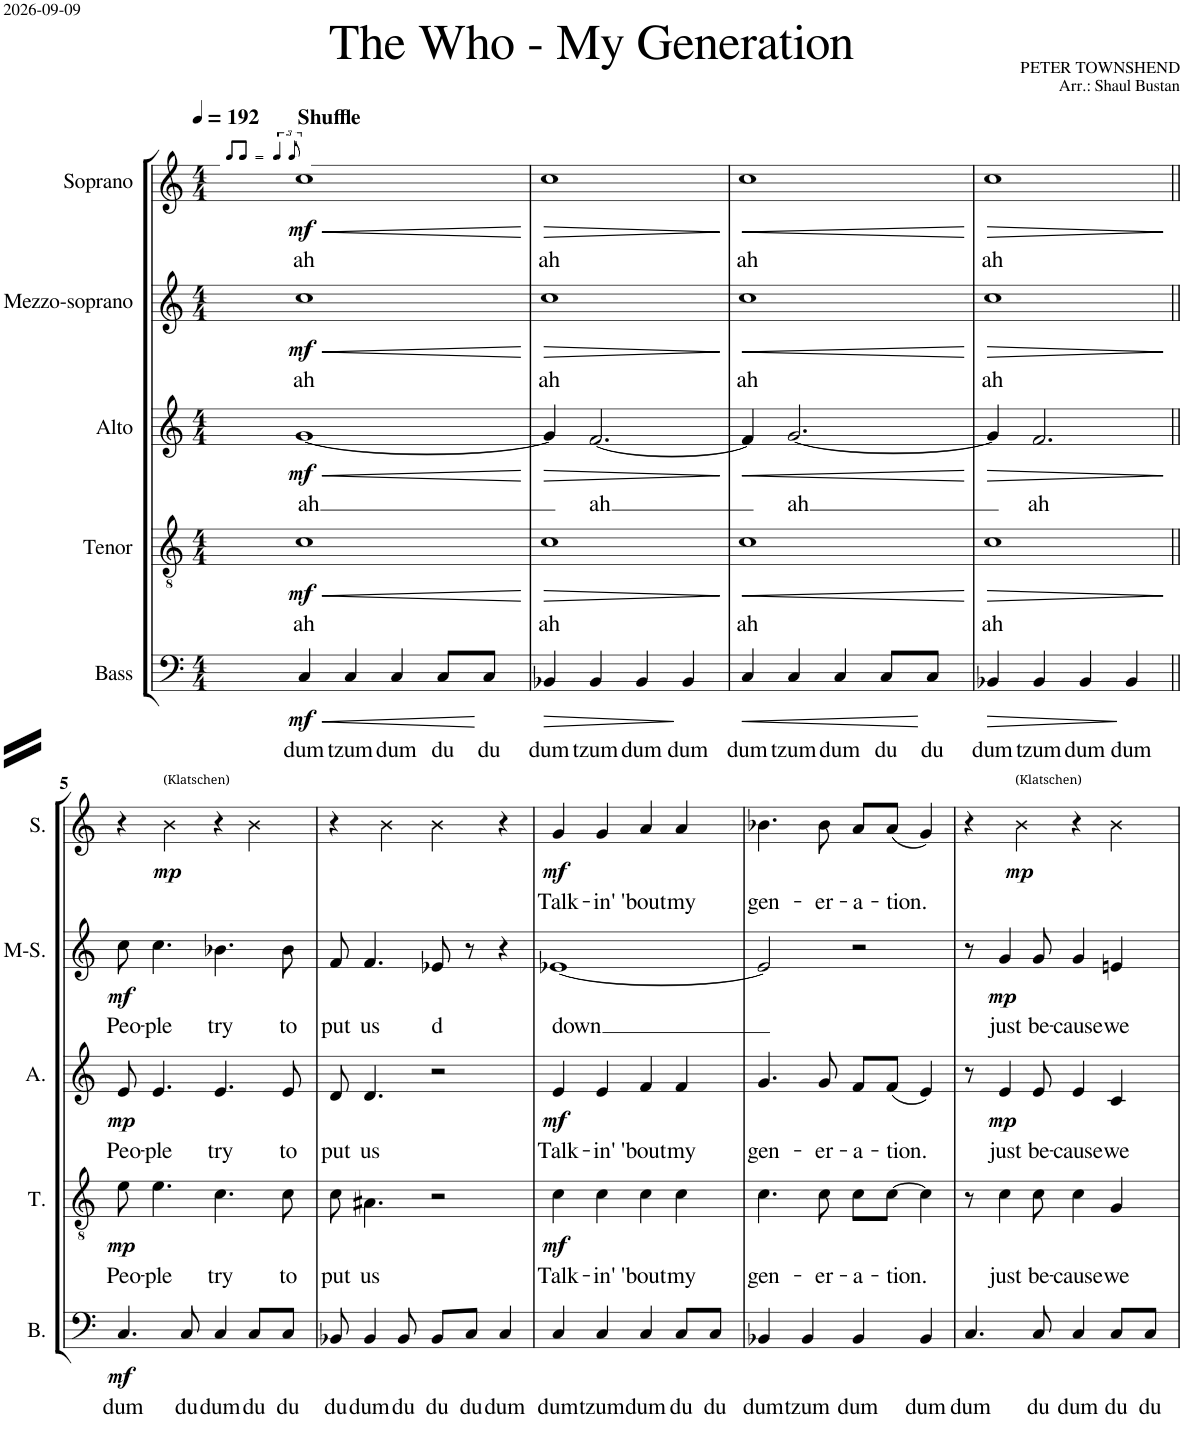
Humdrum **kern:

**kern	**text	**text	**dynam	**kern	**text	**text	**dynam	**kern	**text	**text	**dynam	**kern	**text	**text	**dynam	**kern	**text	**text	**dynam
*part5	*part5	*part5	*part5	*part4	*part4	*part4	*part4	*part3	*part3	*part3	*part3	*part2	*part2	*part2	*part2	*part1	*part1	*part1	*part1
*staff5	*staff5	*staff5	*staff5	*staff4	*staff4	*staff4	*staff4	*staff3	*staff3	*staff3	*staff3	*staff2	*staff2	*staff2	*staff2	*staff1	*staff1	*staff1	*staff1
*I"Bass	*	*	*	*I"Tenor	*	*	*	*I"Alto	*	*	*	*I"Mezzo-soprano	*	*	*	*I"Soprano	*	*	*
*I'B.	*	*	*	*I'T.	*	*	*	*I'A.	*	*	*	*I'M-S.	*	*	*	*I'S.	*	*	*
*clefF4	*	*	*	*clefGv2	*	*	*	*clefG2	*	*	*	*clefG2	*	*	*	*clefG2	*	*	*
*k[]	*	*	*	*k[]	*	*	*	*k[]	*	*	*	*k[]	*	*	*	*k[]	*	*	*
*M4/4	*	*	*	*M4/4	*	*	*	*M4/4	*	*	*	*M4/4	*	*	*	*M4/4	*	*	*
*MM192	*	*	*	*MM192	*	*	*	*MM192	*	*	*	*MM192	*	*	*	*MM192	*	*	*
=1	=1	=1	=1	=1	=1	=1	=1	=1	=1	=1	=1	=1	=1	=1	=1	=1	=1	=1	=1
!	!	!	!	!	!	!	!	!	!	!	!	!	!	!	!	!LO:TX:a:B:t=Shuffle	!	!	!
!	!	!LO:LY:b	!LO:HP:b	!	!	!LO:LY:b	!LO:HP:b	!	!	!LO:LY:b	!LO:HP:b	!	!	!LO:LY:b	!LO:HP:b	!	!	!LO:LY:b	!LO:HP:b
!	!	!	!LO:DY:n=1:b	!	!	!	!LO:DY:n=1:b	!	!	!	!LO:DY:n=1:b	!	!	!	!LO:DY:n=1:b	!	!	!	!LO:DY:n=1:b
4C/	.	dum	< mf	1c	.	ah	< mf	[1g	.	ah	< mf	1cc	.	ah	< mf	1cc	.	ah	< mf
!	!	!LO:LY:b	!	!	!	!	!	!	!	!	!	!	!	!	!	!	!	!	!
4C/	.	tzum	.	.	.	.	.	.	.	.	.	.	.	.	.	.	.	.	.
!	!	!LO:LY:b	!	!	!	!	!	!	!	!	!	!	!	!	!	!	!	!	!
4C/	.	dum	.	.	.	.	.	.	.	.	.	.	.	.	.	.	.	.	.
!	!	!LO:LY:b	!	!	!	!	!	!	!	!	!	!	!	!	!	!	!	!	!
8C/L	.	du	.	.	.	.	.	.	.	.	.	.	.	.	.	.	.	.	.
!	!	!LO:LY:b	!	!	!	!	!	!	!	!	!	!	!	!	!	!	!	!	!
8C/J	.	du	[	.	.	.	.	.	.	.	.	.	.	.	.	.	.	.	.
.	.	.	.	.	.	.	[	.	.	.	[	.	.	.	[	.	.	.	[
=2	=2	=2	=2	=2	=2	=2	=2	=2	=2	=2	=2	=2	=2	=2	=2	=2	=2	=2	=2
!	!	!LO:LY:b	!LO:HP:b	!	!	!LO:LY:b	!LO:HP:b	!	!	!	!LO:HP:b	!	!	!LO:LY:b	!LO:HP:b	!	!	!LO:LY:b	!LO:HP:b
4BB-X/	.	dum	>	1c	.	ah	>	4g/]	.	.	>	1cc	.	ah	>	1cc	.	ah	>
!	!	!LO:LY:b	!	!	!	!	!	!	!	!LO:LY:b	!	!	!	!	!	!	!	!	!
4BB-/	.	tzum	.	.	.	.	.	[2.f/	.	ah	.	.	.	.	.	.	.	.	.
!	!	!LO:LY:b	!	!	!	!	!	!	!	!	!	!	!	!	!	!	!	!	!
4BB-/	.	dum	.	.	.	.	.	.	.	.	.	.	.	.	.	.	.	.	.
!	!	!LO:LY:b	!	!	!	!	!	!	!	!	!	!	!	!	!	!	!	!	!
4BB-/	.	dum	]	.	.	.	.	.	.	.	.	.	.	.	.	.	.	.	.
.	.	.	.	.	.	.	]	.	.	.	]	.	.	.	]	.	.	.	]
=3	=3	=3	=3	=3	=3	=3	=3	=3	=3	=3	=3	=3	=3	=3	=3	=3	=3	=3	=3
!	!	!LO:LY:b	!LO:HP:b	!	!	!LO:LY:b	!LO:HP:b	!	!	!	!LO:HP:b	!	!	!LO:LY:b	!LO:HP:b	!	!	!LO:LY:b	!LO:HP:b
4C/	.	dum	<	1c	.	ah	<	4f/]	.	.	<	1cc	.	ah	<	1cc	.	ah	<
!	!	!LO:LY:b	!	!	!	!	!	!	!	!LO:LY:b	!	!	!	!	!	!	!	!	!
4C/	.	tzum	.	.	.	.	.	[2.g/	.	ah	.	.	.	.	.	.	.	.	.
!	!	!LO:LY:b	!	!	!	!	!	!	!	!	!	!	!	!	!	!	!	!	!
4C/	.	dum	.	.	.	.	.	.	.	.	.	.	.	.	.	.	.	.	.
!	!	!LO:LY:b	!	!	!	!	!	!	!	!	!	!	!	!	!	!	!	!	!
8C/L	.	du	.	.	.	.	.	.	.	.	.	.	.	.	.	.	.	.	.
!	!	!LO:LY:b	!	!	!	!	!	!	!	!	!	!	!	!	!	!	!	!	!
8C/J	.	du	[	.	.	.	.	.	.	.	.	.	.	.	.	.	.	.	.
.	.	.	.	.	.	.	[	.	.	.	[	.	.	.	[	.	.	.	[
=4	=4	=4	=4	=4	=4	=4	=4	=4	=4	=4	=4	=4	=4	=4	=4	=4	=4	=4	=4
!	!	!LO:LY:b	!LO:HP:b	!	!	!LO:LY:b	!LO:HP:b	!	!	!	!LO:HP:b	!	!	!LO:LY:b	!LO:HP:b	!	!	!LO:LY:b	!LO:HP:b
4BB-X/	.	dum	>	1c	.	ah	>	4g/]	.	.	>	1cc	.	ah	>	1cc	.	ah	>
!	!	!LO:LY:b	!	!	!	!	!	!	!	!LO:LY:b	!	!	!	!	!	!	!	!	!
4BB-/	.	tzum	.	.	.	.	.	2.f/	.	ah	.	.	.	.	.	.	.	.	.
!	!	!LO:LY:b	!	!	!	!	!	!	!	!	!	!	!	!	!	!	!	!	!
4BB-/	.	dum	.	.	.	.	.	.	.	.	.	.	.	.	.	.	.	.	.
!	!	!LO:LY:b	!	!	!	!	!	!	!	!	!	!	!	!	!	!	!	!	!
4BB-/	.	dum	]	.	.	.	.	.	.	.	.	.	.	.	.	.	.	.	.
.	.	.	.	.	.	.	]	.	.	.	]	.	.	.	]	.	.	.	]
!!LO:LB:g=z
=5||	=5||	=5||	=5||	=5||	=5||	=5||	=5||	=5||	=5||	=5||	=5||	=5||	=5||	=5||	=5||	=5||	=5||	=5||	=5||
!	!	!LO:LY:b	!LO:DY:b	!	!LO:LY:b	!	!LO:DY:b	!	!LO:LY:b	!	!LO:DY:b	!	!LO:LY:b	!	!LO:DY:b	!	!	!	!
4.C/	.	dum	mf	8e\	Peo-	.	mp	8e/	Peo-	.	mp	8cc\	Peo-	.	mf	4r	.	.	.
!	!	!	!	!	!LO:LY:b	!	!	!	!LO:LY:b	!	!	!	!LO:LY:b	!	!	!	!	!	!
.	.	.	.	4.e\	-ple	.	.	4.e/	-ple	.	.	4.cc\	-ple	.	.	.	.	.	.
!	!	!	!	!	!	!	!	!	!	!	!	!	!	!	!	!LO:TX:a:t=(Klatschen)	!	!	!
!	!	!	!	!	!	!	!	!	!	!	!	!	!	!	!	!	!	!	!LO:DY:b
.	.	.	.	.	.	.	.	.	.	.	.	.	.	.	.	4b\	.	.	mp
!	!	!LO:LY:b	!	!	!	!	!	!	!	!	!	!	!	!	!	!	!	!	!
8C/	.	du	.	.	.	.	.	.	.	.	.	.	.	.	.	.	.	.	.
!	!	!LO:LY:b	!	!	!LO:LY:b	!	!	!	!LO:LY:b	!	!	!	!LO:LY:b	!	!	!	!	!	!
4C/	.	dum	.	4.c\	try	.	.	4.e/	try	.	.	4.b-X\	try	.	.	4r	.	.	.
!	!	!LO:LY:b	!	!	!	!	!	!	!	!	!	!	!	!	!	!	!	!	!
8C/L	.	du	.	.	.	.	.	.	.	.	.	.	.	.	.	4b\	.	.	.
!	!	!LO:LY:b	!	!	!LO:LY:b	!	!	!	!LO:LY:b	!	!	!	!LO:LY:b	!	!	!	!	!	!
8C/J	.	du	.	8c\	to	.	.	8e/	to	.	.	8b-\	to	.	.	.	.	.	.
=6	=6	=6	=6	=6	=6	=6	=6	=6	=6	=6	=6	=6	=6	=6	=6	=6	=6	=6	=6
!	!	!LO:LY:b	!	!	!LO:LY:b	!	!	!	!LO:LY:b	!	!	!	!LO:LY:b	!	!	!	!	!	!
8BB-X/	.	du	.	8c\	put	.	.	8d/	put	.	.	8f/	put	.	.	4r	.	.	.
!	!	!LO:LY:b	!	!	!LO:LY:b	!	!	!	!LO:LY:b	!	!	!	!LO:LY:b	!	!	!	!	!	!
4BB-/	.	dum	.	4.A#X\	us	.	.	4.d/	us	.	.	4.f/	us	.	.	.	.	.	.
.	.	.	.	.	.	.	.	.	.	.	.	.	.	.	.	4b\	.	.	.
!	!	!LO:LY:b	!	!	!	!	!	!	!	!	!	!	!	!	!	!	!	!	!
8BB-/	.	du	.	.	.	.	.	.	.	.	.	.	.	.	.	.	.	.	.
!	!	!LO:LY:b	!	!	!	!	!	!	!	!	!	!	!LO:LY:b	!	!	!	!	!	!
8BB-/L	.	du	.	2r	.	.	.	2r	.	.	.	8e-X/	d	.	.	4b\	.	.	.
!	!	!LO:LY:b	!	!	!	!	!	!	!	!	!	!	!	!	!	!	!	!	!
8C/J	.	du	.	.	.	.	.	.	.	.	.	8r	.	.	.	.	.	.	.
!	!	!LO:LY:b	!	!	!	!	!	!	!	!	!	!	!	!	!	!	!	!	!
4C/	.	dum	.	.	.	.	.	.	.	.	.	4r	.	.	.	4r	.	.	.
=7	=7	=7	=7	=7	=7	=7	=7	=7	=7	=7	=7	=7	=7	=7	=7	=7	=7	=7	=7
!	!	!LO:LY:b	!	!	!LO:LY:b	!	!LO:DY:b	!	!LO:LY:b	!	!LO:DY:b	!	!LO:LY:b	!	!	!	!LO:LY:b	!	!LO:DY:b
4C/	.	dum	.	4c\	Talk-	.	mf	4e/	Talk-	.	mf	[1e-X	down	.	.	4g/	Talk-	.	mf
!	!	!LO:LY:b	!	!	!LO:LY:b	!	!	!	!LO:LY:b	!	!	!	!	!	!	!	!LO:LY:b	!	!
4C/	.	tzum	.	4c\	-in'	.	.	4e/	-in'	.	.	.	.	.	.	4g/	-in'	.	.
!	!	!LO:LY:b	!	!	!LO:LY:b	!	!	!	!LO:LY:b	!	!	!	!	!	!	!	!LO:LY:b	!	!
4C/	.	dum	.	4c\	'bout	.	.	4f/	'bout	.	.	.	.	.	.	4a/	'bout	.	.
!	!	!LO:LY:b	!	!	!LO:LY:b	!	!	!	!LO:LY:b	!	!	!	!	!	!	!	!LO:LY:b	!	!
8C/L	.	du	.	4c\	my	.	.	4f/	my	.	.	.	.	.	.	4a/	my	.	.
!	!	!LO:LY:b	!	!	!	!	!	!	!	!	!	!	!	!	!	!	!	!	!
8C/J	.	du	.	.	.	.	.	.	.	.	.	.	.	.	.	.	.	.	.
=8	=8	=8	=8	=8	=8	=8	=8	=8	=8	=8	=8	=8	=8	=8	=8	=8	=8	=8	=8
!	!	!LO:LY:b	!	!	!LO:LY:b	!	!	!	!LO:LY:b	!	!	!	!	!	!	!	!LO:LY:b	!	!
4BB-X/	.	dum	.	4.c\	gen-	.	.	4.g/	gen-	.	.	2e-/]	.	.	.	4.b-X\	gen-	.	.
!	!	!LO:LY:b	!	!	!	!	!	!	!	!	!	!	!	!	!	!	!	!	!
4BB-/	.	tzum	.	.	.	.	.	.	.	.	.	.	.	.	.	.	.	.	.
!	!	!	!	!	!LO:LY:b	!	!	!	!LO:LY:b	!	!	!	!	!	!	!	!LO:LY:b	!	!
.	.	.	.	8c\	-er-	.	.	8g/	-er-	.	.	.	.	.	.	8b-\	-er-	.	.
!	!	!LO:LY:b	!	!	!LO:LY:b	!	!	!	!LO:LY:b	!	!	!	!	!	!	!	!LO:LY:b	!	!
4BB-/	.	dum	.	8c\L	-a-	.	.	8f/L	-a-	.	.	2r	.	.	.	8a/L	-a-	.	.
!	!	!	!	!	!LO:LY:b	!	!	!	!LO:LY:b	!	!	!	!	!	!	!	!LO:LY:b	!	!
.	.	.	.	[8c\J	-tion.	.	.	(8f/J	-tion.	.	.	.	.	.	.	(8a/J	-tion.	.	.
!	!	!LO:LY:b	!	!	!	!	!	!	!	!	!	!	!	!	!	!	!	!	!
4BB-/	.	dum	.	4c\]	.	.	.	4e/)	.	.	.	.	.	.	.	4g/)	.	.	.
=9	=9	=9	=9	=9	=9	=9	=9	=9	=9	=9	=9	=9	=9	=9	=9	=9	=9	=9	=9
!	!	!LO:LY:b	!	!	!	!	!	!	!	!	!	!	!	!	!	!	!	!	!
4.C/	.	dum	.	8r	.	.	.	8r	.	.	.	8r	.	.	.	4r	.	.	.
!	!	!	!	!	!LO:LY:b	!	!	!	!LO:LY:b	!	!LO:DY:b	!	!LO:LY:b	!	!LO:DY:b	!	!	!	!
.	.	.	.	4c\	just	.	.	4e/	just	.	mp	4g/	just	.	mp	.	.	.	.
!	!	!	!	!	!	!	!	!	!	!	!	!	!	!	!	!LO:TX:a:t=(Klatschen)	!	!	!
!	!	!	!	!	!	!	!	!	!	!	!	!	!	!	!	!	!	!	!LO:DY:b
.	.	.	.	.	.	.	.	.	.	.	.	.	.	.	.	4b\	.	.	mp
!	!	!LO:LY:b	!	!	!LO:LY:b	!	!	!	!LO:LY:b	!	!	!	!LO:LY:b	!	!	!	!	!	!
8C/	.	du	.	8c\	be-	.	.	8e/	be-	.	.	8g/	be-	.	.	.	.	.	.
!	!	!LO:LY:b	!	!	!LO:LY:b	!	!	!	!LO:LY:b	!	!	!	!LO:LY:b	!	!	!	!	!	!
4C/	.	dum	.	4c\	-cause	.	.	4e/	-cause	.	.	4g/	-cause	.	.	4r	.	.	.
!	!	!LO:LY:b	!	!	!LO:LY:b	!	!	!	!LO:LY:b	!	!	!	!LO:LY:b	!	!	!	!	!	!
8C/L	.	du	.	4G/	we	.	.	4c/	we	.	.	4en/	we	.	.	4b\	.	.	.
!	!	!LO:LY:b	!	!	!	!	!	!	!	!	!	!	!	!	!	!	!	!	!
8C/J	.	du	.	.	.	.	.	.	.	.	.	.	.	.	.	.	.	.	.
=	=	=	=	=	=	=	=	=	=	=	=	=	=	=	=	=	=	=	=
*-	*-	*-	*-	*-	*-	*-	*-	*-	*-	*-	*-	*-	*-	*-	*-	*-	*-	*-	*-
